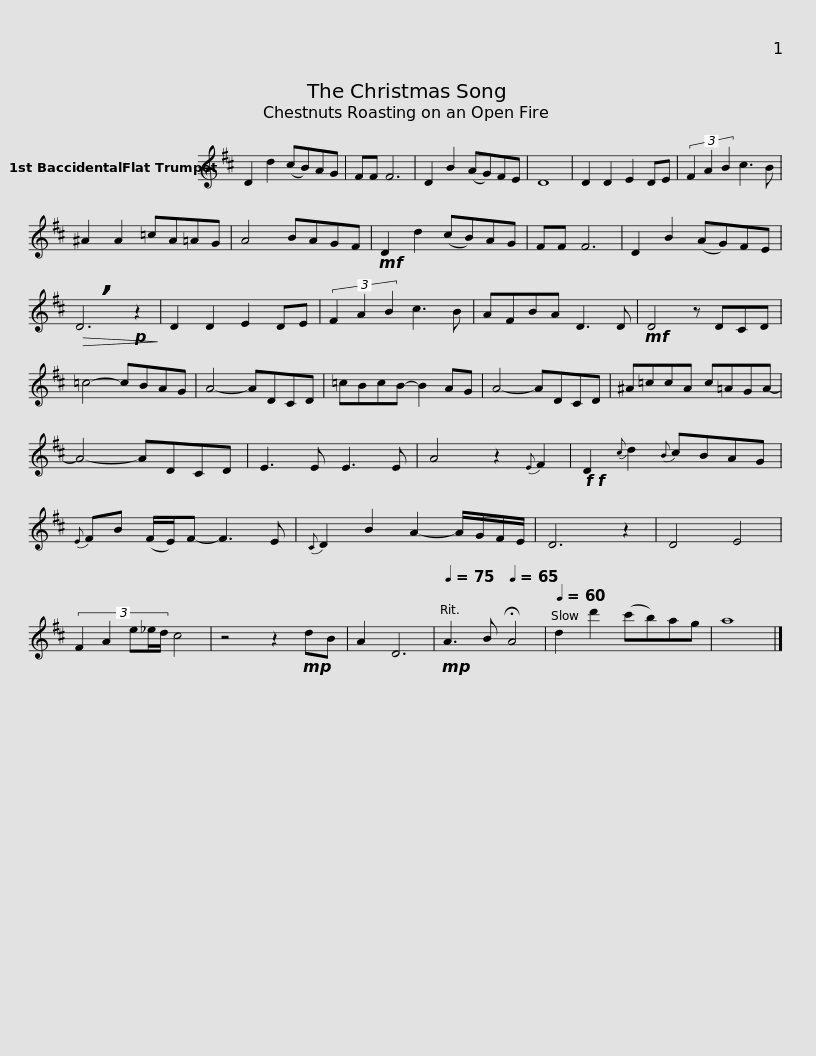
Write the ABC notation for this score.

X:1
L:1/8
M:none
I:linebreak $
K:none
V:1 treble transpose=-2
V:1
[K:D] D2 d2 (cB)AG | FF F6 | D2 B2 (AG)FE | D8 | D2 D2 E2 DE | %5
 (3F2 A2 B2 c3 B | ^A2 A2 =cA=AG |$ A4 BAGF |!mf! D2 d2 (cB)AG | FF F6 | %10
 D2 B2 (AG)FE |!>(! !breath!D6!p! z2!>)! | D2 D2 E2 DE | (3F2 A2 B2 c3 B |$ AFBA D3 D | %15
!mf! D4 z DCD | =c4- cBAG | A4- ADCD | =cBcB- B2 AG | A4- ADCD |$ %20
 ^A=ccA c=AGA- | A4- ADCD | E3 E E3 E | A4 z2{E} F2 |!f!!f! D2{c} d2{B} cBAG |$ %25
{E} FB (F/E/)F- F3 E |{C} D2 B2 A2- A/G/F/E/ | D6 z2 | D4 E4 | (3:2:5F2 A2 e_e/d/ c4 | %30
 z4 z2!mp! dB | A2 D6[Q:1/4=83] |$!mp![Q:1/4=75] A3 B[Q:1/4=65] !fermata!A4 |[Q:1/4=60] d2 d'2 (c'b)ag | a8 |] %35
